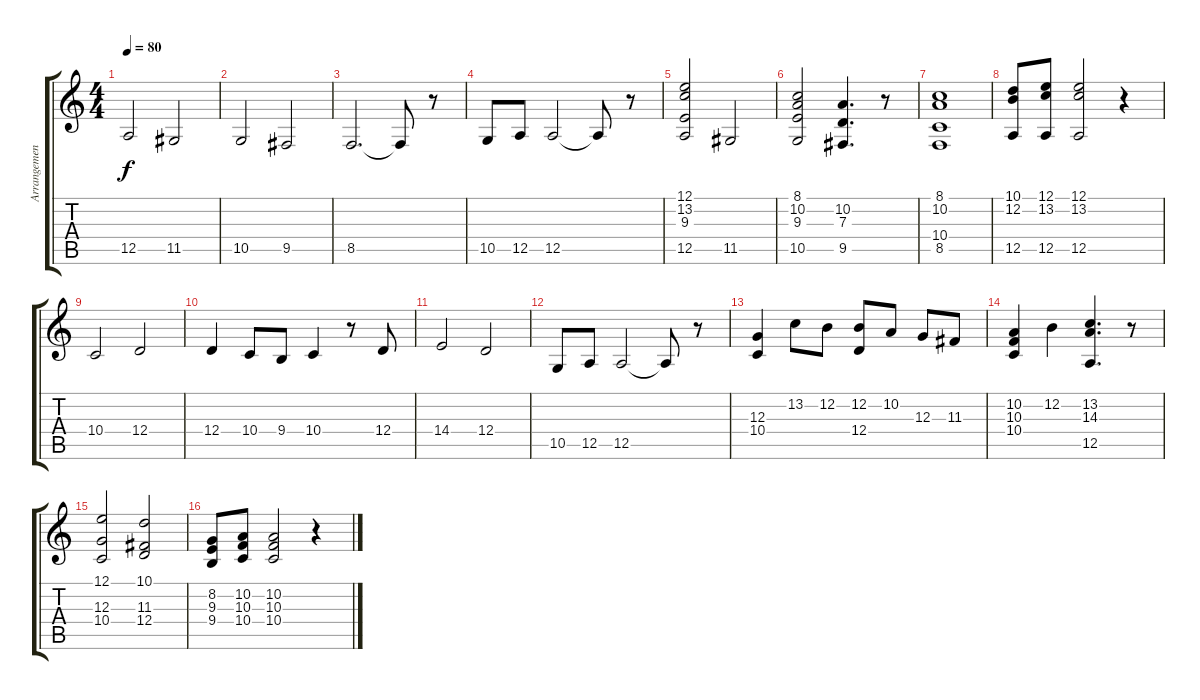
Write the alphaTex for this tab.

\track ("Arrangement flutes" "Arrangemen") {instrument panflute}
\staff {score tabs}
\tuning (E4 B3 G3 D3 A2 E2) {hide}
\ts (4 4)
\tempo 80
\clef g2
\ks c
12.5.2{dy f} 11.5.2 |
10.5.2 9.5.2 |
8.5.2{d} 8.5{t}.8 r.8 |
10.5.8 12.5.8 12.5.2 12.5{t}.8 r.8 |
(12.1 13.2 9.3 12.5).2 11.5.2 |
(8.1 10.2 9.3 10.5).2 (10.2 7.3 9.5).4{d} r.8 |
(8.1 10.2 10.4 8.5).1 |
(10.1 12.2 12.5).8 (12.1 13.2 12.5).8 (12.1 13.2 12.5).2 r.4 |
10.4.2 12.4.2 |
12.4.4 10.4.8 9.4.8 10.4.4 r.8 12.4.8 |
14.4.2 12.4.2 |
10.5.8 12.5.8 12.5.2 12.5{t}.8 r.8 |
(12.3 10.4).4 13.2.8 12.2.8 (12.2 12.4).8 10.2.8 12.3.8 11.3.8 |
(10.2 10.3 10.4).4 12.2.4 (13.2 14.3 12.5).4{d} r.8 |
(12.1 12.3 10.4).2 (10.1 11.3 12.4).2 |
(8.2 9.3 9.4).8 (10.2 10.3 10.4).8 (10.2 10.3 10.4).2 r.4
